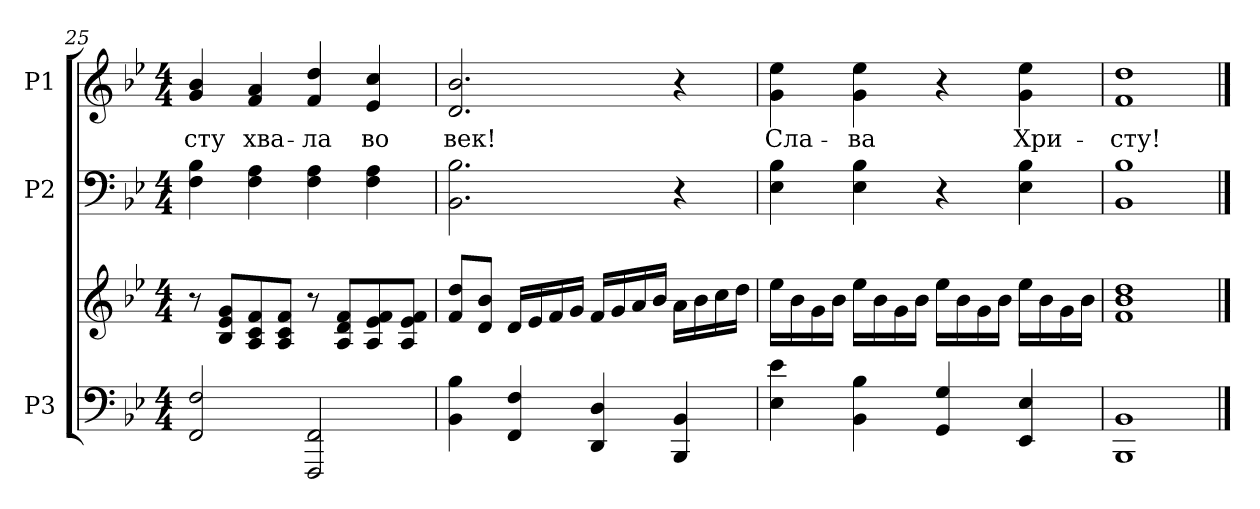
**kern	**kern	**kern	**kern	**text
*part3	*part3	*part2	*part1	*part1
*staff4	*staff3	*staff2	*staff1	*staff1
*I"P3	*	*I"P2	*I"P1	*
!!LO:LB:g=z
*clefF4	*clefG2	*clefF4	*clefG2	*
*k[b-e-]	*k[b-e-]	*k[b-e-]	*k[b-e-]	*
*B-:	*B-:	*B-:	*B-:	*
*M4/4	*M4/4	*M4/4	*M4/4	*
=25	=25	=25	=25	=25
!	!	!	!	!LO:LY:b:color=#000000
2FFi/ 2Fi	8r	4Fi\ 4B-i	4gi/ 4b-i	сту
.	8B-i/ 8e-i 8giL	.	.	.
!	!	!	!	!LO:LY:b:color=#000000
.	8Ai/ 8ci 8fi	4Fi\ 4Ai	4fi/ 4ai	хва-
.	8Ai/ 8ci 8fiJ	.	.	.
!	!	!	!	!LO:LY:b:color=#000000
2FFFi/ 2FFi	8r	4Fi\ 4Ai	4fi/ 4ddi	-ла
.	8Ai/ 8di 8fiL	.	.	.
!	!	!	!	!LO:LY:b:color=#000000
.	8Ai/ 8e-i 8fi	4Fi\ 4Ai	4e-i/ 4cci	во
.	8Ai/ 8e-i 8fiJ	.	.	.
=26	=26	=26	=26	=26
!	!	!	!	!LO:LY:b:color=#000000
4BB-i\ 4B-i	8fi/ 8ddiL	2.BB-i\ 2.B-i	2.di/ 2.b-i	век!
.	8di/ 8b-iJ	.	.	.
4FFi/ 4Fi	16di/LL	.	.	.
.	16e-i/	.	.	.
.	16fi/	.	.	.
.	16gi/JJ	.	.	.
4DDi/ 4Di	16fi/LL	.	.	.
.	16gi/	.	.	.
.	16ai/	.	.	.
.	16b-i/JJ	.	.	.
4BBB-i/ 4BB-i	16ai\LL	4r	4r	.
.	16b-i\	.	.	.
.	16cci\	.	.	.
.	16ddi\JJ	.	.	.
=27	=27	=27	=27	=27
!	!	!	!	!LO:LY:b:color=#000000
4E-i\ 4e-i	16ee-i\LL	4E-i\ 4B-i	4gi\ 4ee-i	Сла-
.	16b-i\	.	.	.
.	16gi\	.	.	.
.	16b-i\JJ	.	.	.
!	!	!	!	!LO:LY:b:color=#000000
4BB-i\ 4B-i	16ee-i\LL	4E-i\ 4B-i	4gi\ 4ee-i	-ва
.	16b-i\	.	.	.
.	16gi\	.	.	.
.	16b-i\JJ	.	.	.
4GGi/ 4Gi	16ee-i\LL	4r	4r	.
.	16b-i\	.	.	.
.	16gi\	.	.	.
.	16b-i\JJ	.	.	.
!	!	!	!	!LO:LY:b:color=#000000
4EE-i/ 4E-i	16ee-i\LL	4E-i\ 4B-i	4gi\ 4ee-i	Хри-
.	16b-i\	.	.	.
.	16gi\	.	.	.
.	16b-i\JJ	.	.	.
=28	=28	=28	=28	=28
!	!	!	!	!LO:LY:b:color=#000000
1BBB-i 1BB-i	1fi 1b-i 1ddi	1BB-i 1B-i	1fi 1ddi	-сту!
==	==	==	==	==
*-	*-	*-	*-	*-
